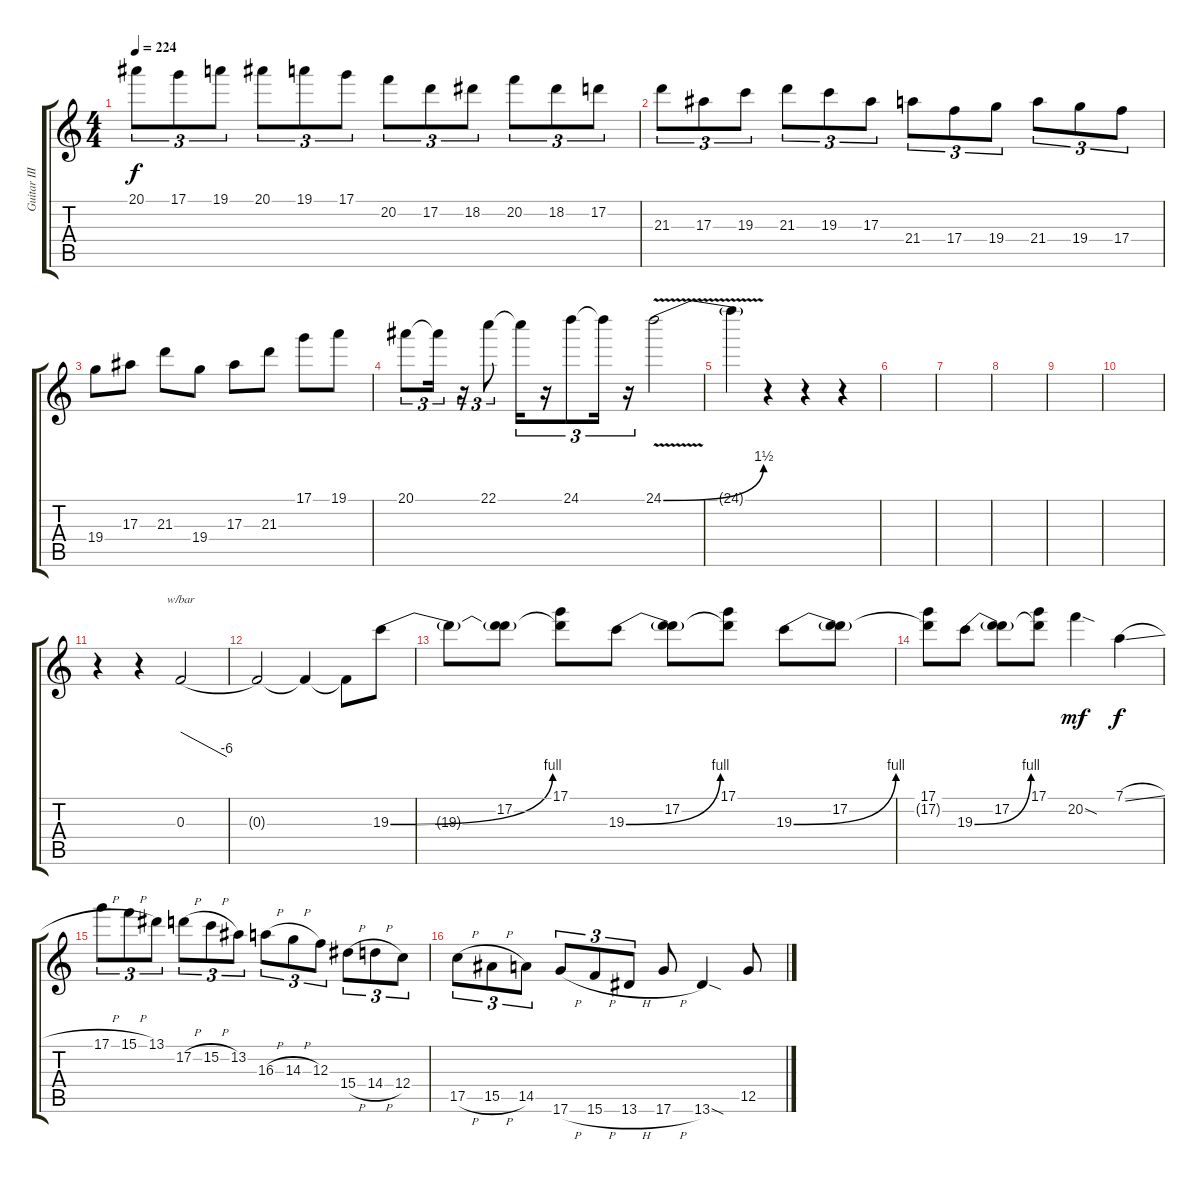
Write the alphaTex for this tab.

\track ("Guitar III" "Guitar III") {instrument distortionguitar}
\staff {score tabs}
\tuning (D4 A3 F3 C3 G2 D2) {hide}
\ts (4 4)
\tempo 224
\clef g2
\ks c
20.1.8{tu (3 2) dy f} 17.1.8{tu (3 2)} 19.1.8{tu (3 2)} 20.1.8{tu (3 2)} 19.1.8{tu (3 2)} 17.1.8{tu (3 2)} 20.2.8{tu (3 2)} 17.2.8{tu (3 2)} 18.2.8{tu (3 2)} 20.2.8{tu (3 2)} 18.2.8{tu (3 2)} 17.2.8{tu (3 2)} |
21.3.8{tu (3 2)} 17.3.8{tu (3 2)} 19.3.8{tu (3 2)} 21.3.8{tu (3 2)} 19.3.8{tu (3 2)} 17.3.8{tu (3 2)} 21.4.8{tu (3 2)} 17.4.8{tu (3 2)} 19.4.8{tu (3 2)} 21.4.8{tu (3 2)} 19.4.8{tu (3 2)} 17.4.8{tu (3 2)} |
19.4.8 17.3.8 21.3.8 19.4.8 17.3.8 21.3.8 17.1.8 19.1.8 |
20.1.8{tu (3 2)} 20.1{t}.16{tu (3 2)} r.16{tu (3 2)} 22.1.8{tu (3 2)} 22.1{t}.16{tu (3 2)} r.16{tu (3 2)} 24.1.8{tu (3 2)} 24.1{t}.16{tu (3 2)} r.16{tu (3 2)} 24.1{be (bend 0 0 60 6) v}.2 |
24.1{t}.4 r.4 r.4 r.4 |
|
|
|
|
|
r.4 r.4 0.3.2{tbe (dive default 0 0 60 -24)} |
0.3{t}.2 0.3{t}.4 0.3{t}.8 19.3{be (bend 0 0 60 4)}.8 |
19.3{t}.8 (17.2 19.3{t}).8 (17.1 17.2{t}).8 19.3{be (bend 0 0 60 4)}.8 (17.2 19.3{t}).8 (17.1 17.2{t}).8 19.3{be (bend 0 0 60 4)}.8 (17.2 19.3{t}).8 |
(17.1 17.2{t}).8 19.3{be (bend 0 0 60 4)}.8 (17.2 19.3{t}).8 (17.1 17.2{t}).8 20.2{sod}.4{dy mf} 7.1{sl}.4{dy f} |
17.1{h}.8{tu (3 2)} 15.1{h}.8{tu (3 2)} 13.1.8{tu (3 2)} 17.2{h}.8{tu (3 2)} 15.2{h}.8{tu (3 2)} 13.2.8{tu (3 2)} 16.3{h}.8{tu (3 2)} 14.3{h}.8{tu (3 2)} 12.3.8{tu (3 2)} 15.4{h}.8{tu (3 2)} 14.4{h}.8{tu (3 2)} 12.4.8{tu (3 2)} |
17.5{h}.8{tu (3 2)} 15.5{h}.8{tu (3 2)} 14.5.8{tu (3 2)} 17.6{h}.8{tu (3 2)} 15.6{h}.8{tu (3 2)} 13.6{h}.8{tu (3 2)} 17.6{h}.8 13.6{sod}.4 12.5.8
